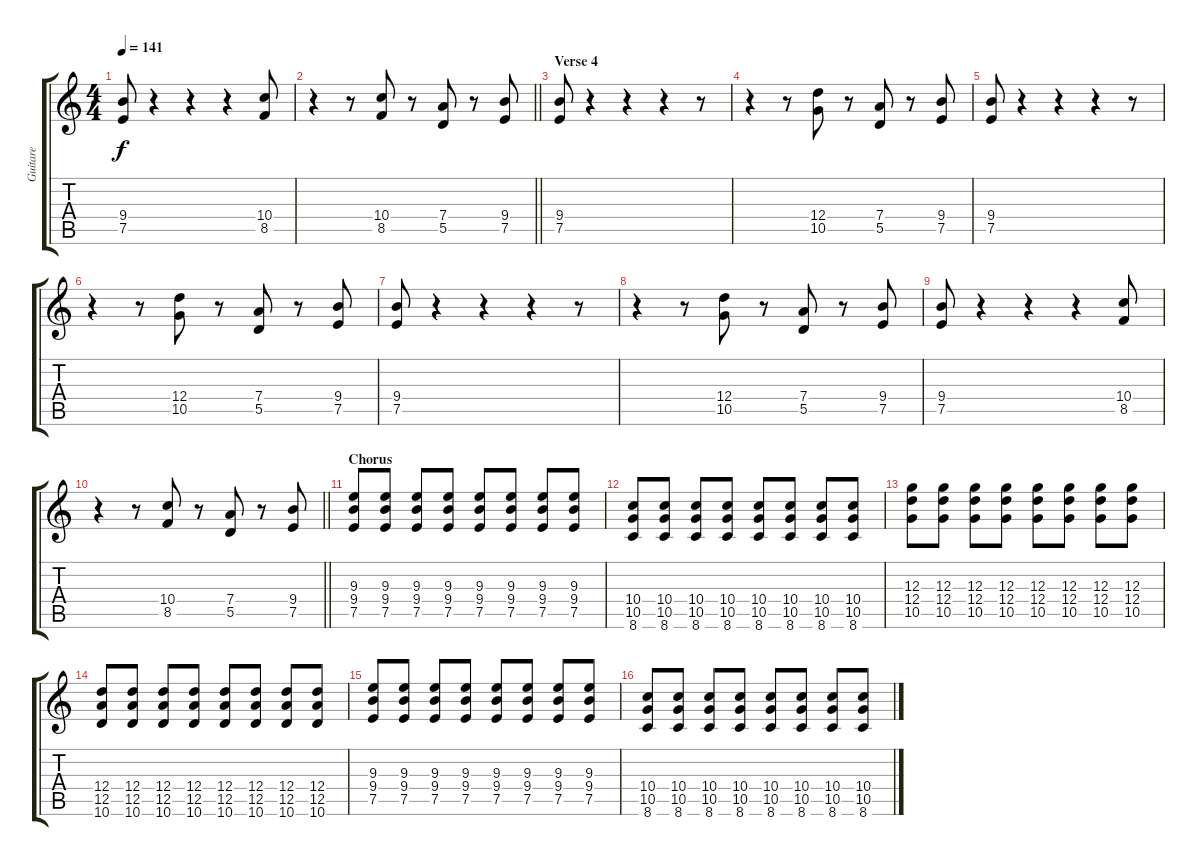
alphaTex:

\track ("Guitare" "Guitare") {instrument distortionguitar}
\staff {score tabs}
\tuning (E4 B3 G3 D3 A2 E2) {hide}
\ts (4 4)
\tempo 141
\clef g2
\ks c
(9.4 7.5).8{dy f} r.4 r.4 r.4 (10.4 8.5).8 |
\barLineRight lightlight
r.4 r.8 (10.4 8.5).8 r.8 (7.4 5.5).8 r.8 (9.4 7.5).8 |
\section ("" "Verse 4")
(9.4 7.5).8 r.4 r.4 r.4 r.8 |
r.4 r.8 (12.4 10.5).8 r.8 (7.4 5.5).8 r.8 (9.4 7.5).8 |
(9.4 7.5).8 r.4 r.4 r.4 r.8 |
r.4 r.8 (12.4 10.5).8 r.8 (7.4 5.5).8 r.8 (9.4 7.5).8 |
(9.4 7.5).8 r.4 r.4 r.4 r.8 |
r.4 r.8 (12.4 10.5).8 r.8 (7.4 5.5).8 r.8 (9.4 7.5).8 |
(9.4 7.5).8 r.4 r.4 r.4 (10.4 8.5).8 |
\barLineRight lightlight
r.4 r.8 (10.4 8.5).8 r.8 (7.4 5.5).8 r.8 (9.4 7.5).8 |
\section ("" "Chorus")
(9.3 9.4 7.5).8 (9.3 9.4 7.5).8 (9.3 9.4 7.5).8 (9.3 9.4 7.5).8 (9.3 9.4 7.5).8 (9.3 9.4 7.5).8 (9.3 9.4 7.5).8 (9.3 9.4 7.5).8 |
(10.4 10.5 8.6).8 (10.4 10.5 8.6).8 (10.4 10.5 8.6).8 (10.4 10.5 8.6).8 (10.4 10.5 8.6).8 (10.4 10.5 8.6).8 (10.4 10.5 8.6).8 (10.4 10.5 8.6).8 |
(12.3 12.4 10.5).8 (12.3 12.4 10.5).8 (12.3 12.4 10.5).8 (12.3 12.4 10.5).8 (12.3 12.4 10.5).8 (12.3 12.4 10.5).8 (12.3 12.4 10.5).8 (12.3 12.4 10.5).8 |
(12.4 12.5 10.6).8 (12.4 12.5 10.6).8 (12.4 12.5 10.6).8 (12.4 12.5 10.6).8 (12.4 12.5 10.6).8 (12.4 12.5 10.6).8 (12.4 12.5 10.6).8 (12.4 12.5 10.6).8 |
(9.3 9.4 7.5).8 (9.3 9.4 7.5).8 (9.3 9.4 7.5).8 (9.3 9.4 7.5).8 (9.3 9.4 7.5).8 (9.3 9.4 7.5).8 (9.3 9.4 7.5).8 (9.3 9.4 7.5).8 |
(10.4 10.5 8.6).8 (10.4 10.5 8.6).8 (10.4 10.5 8.6).8 (10.4 10.5 8.6).8 (10.4 10.5 8.6).8 (10.4 10.5 8.6).8 (10.4 10.5 8.6).8 (10.4 10.5 8.6).8
